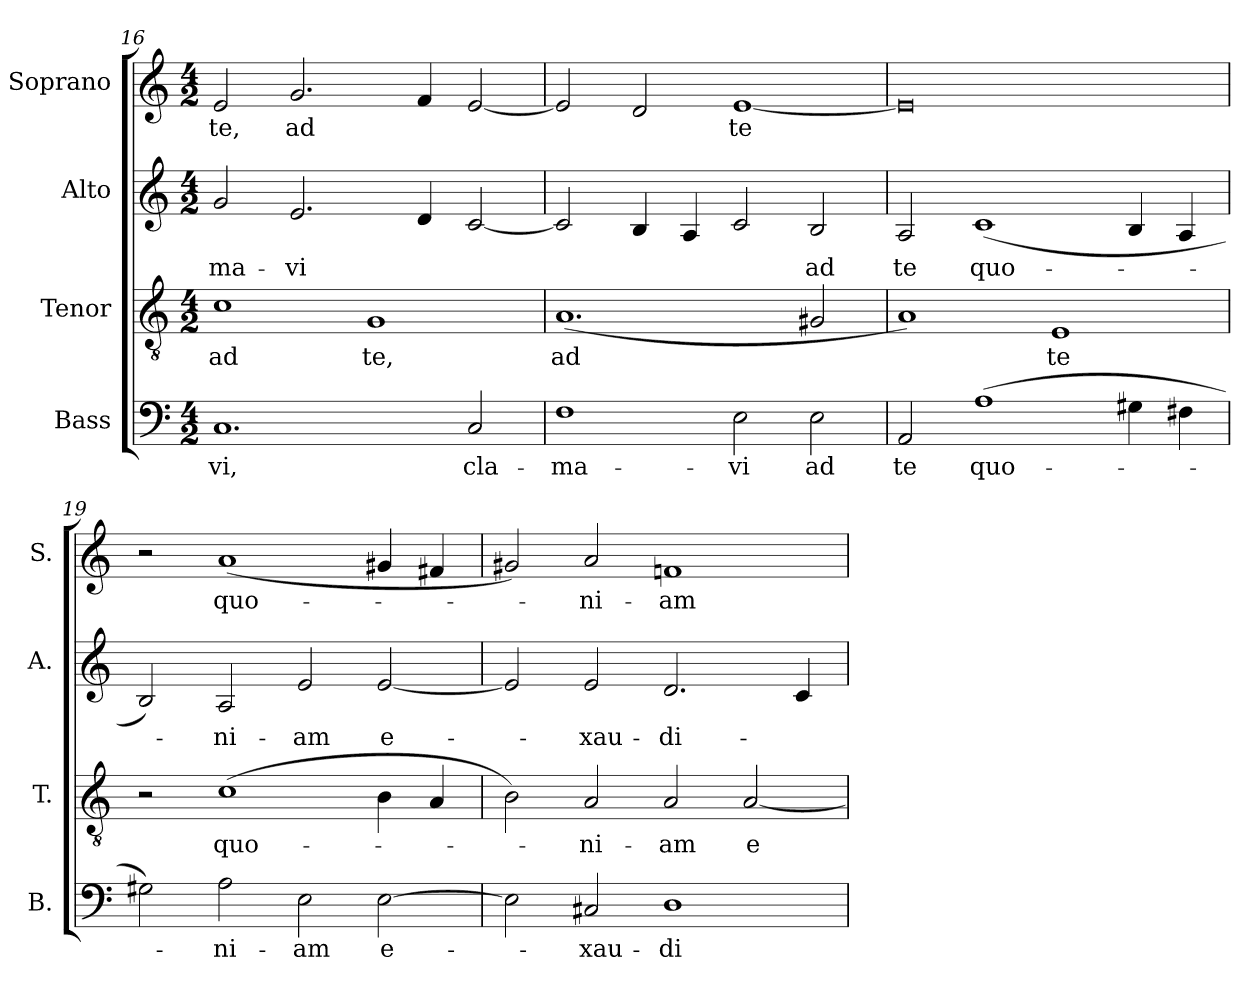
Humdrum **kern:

**kern	**text	**kern	**text	**kern	**text	**kern	**text
*part4	*part4	*part3	*part3	*part2	*part2	*part1	*part1
*staff4	*staff4	*staff3	*staff3	*staff2	*staff2	*staff1	*staff1
*I"Bass	*	*I"Tenor	*	*I"Alto	*	*I"Soprano	*
*I'B.	*	*I'T.	*	*I'A.	*	*I'S.	*
*clefF4	*	*clefGv2	*	*clefG2	*	*clefG2	*
*	*	*ITrd7c12	*	*	*	*	*
*k[]	*	*k[]	*	*k[]	*	*k[]	*
*C:	*	*C:	*	*C:	*	*C:	*
*M4/2	*	*M4/2	*	*M4/2	*	*M4/2	*
=16	=16	=16	=16	=16	=16	=16	=16
!	!LO:LY:b:color=#000000	!	!	!	!	!	!
!	!	!	!LO:LY:b:color=#000000	!	!	!	!
!	!	!	!	!	!LO:LY:b:color=#000000	!	!
!	!	!	!	!	!	!	!LO:LY:b:color=#000000
1.Ci	-vi,	1Ci	ad	2gi/	-ma-	2ei/	te,
!	!	!	!	!	!LO:LY:b:color=#000000	!	!
!	!	!	!	!	!	!	!LO:LY:b:color=#000000
.	.	.	.	2.ei/	-vi	2.gi/	ad
!	!	!	!LO:LY:b:color=#000000	!	!	!	!
.	.	1GGi	te,	.	.	.	.
.	.	.	.	4di/	.	4fi/	.
!	!LO:LY:b:color=#000000	!	!	!	!	!	!
2Ci/	cla-	.	.	[2ci/	.	[2ei/	.
=17	=17	=17	=17	=17	=17	=17	=17
!	!LO:LY:b:color=#000000	!	!	!	!	!	!
!	!	!	!LO:LY:b:color=#000000	!	!	!	!
1Fi	-ma-	(1.AAi	ad	2ci/]	.	2ei/]	.
.	.	.	.	4Bi/	.	2di/	.
.	.	.	.	4Ai/	.	.	.
!	!LO:LY:b:color=#000000	!	!	!	!	!	!
!	!	!	!	!	!	!	!LO:LY:b:color=#000000
2Ei\	-vi	.	.	2ci/	.	[1ei	te
!	!LO:LY:b:color=#000000	!	!	!	!	!	!
!	!	!	!	!	!LO:LY:b:color=#000000	!	!
2Ei\	ad	2GG#Xi/	.	2Bi/	ad	.	.
=18	=18	=18	=18	=18	=18	=18	=18
!	!LO:LY:b:color=#000000	!	!	!	!	!	!
!	!	!	!	!	!LO:LY:b:color=#000000	!	!
2AAi/	te	1AAi)	.	2Ai/	te	0ei]	.
!	!LO:LY:b:color=#000000	!	!	!	!	!	!
!	!	!	!	!	!LO:LY:b:color=#000000	!	!
(1Ai	quo-	.	.	(1ci	quo-	.	.
!	!	!	!LO:LY:b:color=#000000	!	!	!	!
.	.	1EEi	te	.	.	.	.
4G#Xi\	.	.	.	4Bi/	.	.	.
4F#Xi\	.	.	.	4Ai/	.	.	.
=19	=19	=19	=19	=19	=19	=19	=19
2G#Xi\)	.	2r	.	2Bi/)	.	2r	.
!	!LO:LY:b:color=#000000	!	!	!	!	!	!
!	!	!	!LO:LY:b:color=#000000	!	!	!	!
!	!	!	!	!	!LO:LY:b:color=#000000	!	!
!	!	!	!	!	!	!	!LO:LY:b:color=#000000
2Ai\	-ni-	(1Ci	quo-	2Ai/	-ni-	(1ai	quo-
!	!LO:LY:b:color=#000000	!	!	!	!	!	!
!	!	!	!	!	!LO:LY:b:color=#000000	!	!
2Ei\	-am	.	.	2ei/	-am	.	.
!	!LO:LY:b:color=#000000	!	!	!	!	!	!
!	!	!	!	!	!LO:LY:b:color=#000000	!	!
[2Ei\	e-	4BBi\	.	[2ei/	e-	4g#Xi/	.
.	.	4AAi/	.	.	.	4f#Xi/	.
=20	=20	=20	=20	=20	=20	=20	=20
2Ei\]	.	2BBi\)	.	2ei/]	.	2g#Xi/)	.
!	!LO:LY:b:color=#000000	!	!	!	!	!	!
!	!	!	!LO:LY:b:color=#000000	!	!	!	!
!	!	!	!	!	!LO:LY:b:color=#000000	!	!
!	!	!	!	!	!	!	!LO:LY:b:color=#000000
2C#Xi/	-xau-	2AAi/	-ni-	2ei/	-xau-	2ai/	-ni-
!	!LO:LY:b:color=#000000	!	!	!	!	!	!
!	!	!	!LO:LY:b:color=#000000	!	!	!	!
!	!	!	!	!	!LO:LY:b:color=#000000	!	!
!	!	!	!	!	!	!	!LO:LY:b:color=#000000
1Di	-di-	2AAi/	-am	2.di/	-di-	1fni	-am
!	!	!	!LO:LY:b:color=#000000	!	!	!	!
.	.	[2AAi/	e-	.	.	.	.
.	.	.	.	4ci/	.	.	.
=	=	=	=	=	=	=	=
*-	*-	*-	*-	*-	*-	*-	*-
